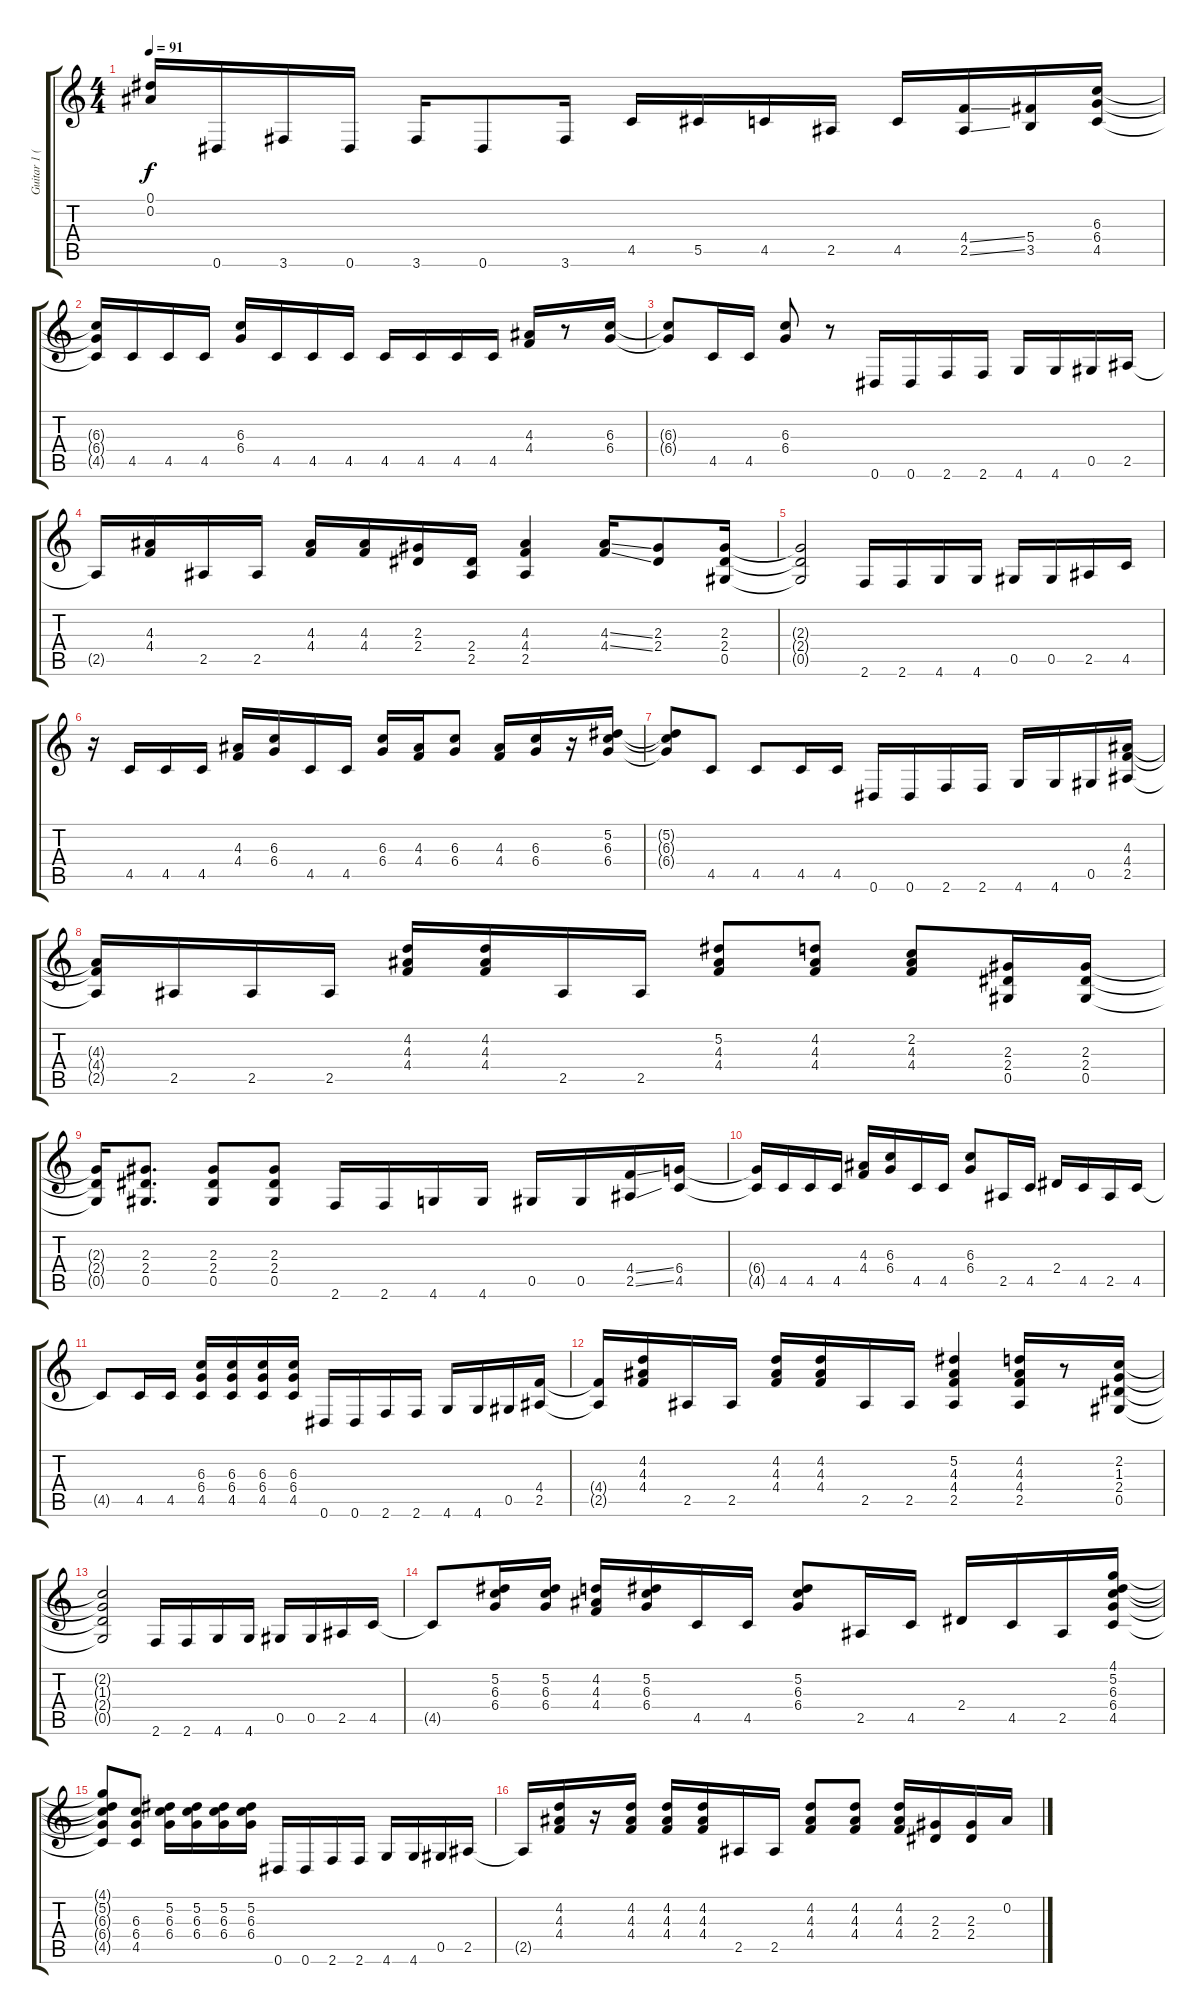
\track ("Guitar 1 (Rhythm)" "Guitar 1 (") {instrument distortionguitar}
\staff {score tabs}
\tuning (Eb4 Bb3 Gb3 Db3 Ab2 Eb2) {hide}
\ts (4 4)
\tempo 91
\clef g2
\ks c
(0.1{t} 0.2{t}).16{dy f} 0.6.16 3.6.16 0.6.16 3.6.16 0.6.8 3.6.16 4.5.16 5.5.16 4.5.16 2.5.16 4.5.16 (4.4{ss} 2.5{ss}).16 (5.4 3.5).16 (6.3 6.4 4.5).16 |
(6.3{t} 6.4{t} 4.5{t}).16 4.5.16 4.5.16 4.5.16 (6.3 6.4).16 4.5.16 4.5.16 4.5.16 4.5.16 4.5.16 4.5.16 4.5.16 (4.3 4.4).16 r.8 (6.3 6.4).16 |
(6.3{t} 6.4{t}).8 4.5.16 4.5.16 (6.3 6.4).8 r.8 0.6.16 0.6.16 2.6.16 2.6.16 4.6.16 4.6.16 0.5.16 2.5.16 |
2.5{t}.16 (4.3 4.4).16 2.5.16 2.5.16 (4.3 4.4).16 (4.3 4.4).16 (2.3 2.4).16 (2.4 2.5).16 (4.3 4.4 2.5).4 (4.3{ss} 4.4{ss}).16 (2.3 2.4).8 (2.3 2.4 0.5).16 |
(2.3{t} 2.4{t} 0.5{t}).2 2.6.16 2.6.16 4.6.16 4.6.16 0.5.16 0.5.16 2.5.16 4.5.16 |
r.16 4.5.16 4.5.16 4.5.16 (4.3 4.4).16 (6.3 6.4).16 4.5.16 4.5.16 (6.3 6.4).16 (4.3 4.4).16 (6.3 6.4).8 (4.3 4.4).16 (6.3 6.4).16 r.16 (5.2 6.3 6.4).16 |
(5.2{t} 6.3{t} 6.4{t}).8 4.5.8 4.5.8 4.5.16 4.5.16 0.6.16 0.6.16 2.6.16 2.6.16 4.6.16 4.6.16 0.5.16 (4.3 4.4 2.5).16 |
(4.3{t} 4.4{t} 2.5{t}).16 2.5.16 2.5.16 2.5.16 (4.2 4.3 4.4).16 (4.2 4.3 4.4).16 2.5.16 2.5.16 (5.2 4.3 4.4).8 (4.2 4.3 4.4).8 (2.2 4.3 4.4).8 (2.3 2.4 0.5).16 (2.3 2.4 0.5).16 |
(2.3{t} 2.4{t} 0.5{t}).16 (2.3 2.4 0.5).8{d} (2.3 2.4 0.5).8 (2.3 2.4 0.5).8 2.6.16 2.6.16 4.6.16 4.6.16 0.5.16 0.5.16 (4.4{ss} 2.5{ss}).16 (6.4 4.5).16 |
(6.4{t} 4.5{t}).16 4.5.16 4.5.16 4.5.16 (4.3 4.4).16 (6.3 6.4).16 4.5.16 4.5.16 (6.3 6.4).8 2.5.16 4.5.16 2.4.16 4.5.16 2.5.16 4.5.16 |
4.5{t}.8 4.5.16 4.5.16 (6.3 6.4 4.5).16 (6.3 6.4 4.5).16 (6.3 6.4 4.5).16 (6.3 6.4 4.5).16 0.6.16 0.6.16 2.6.16 2.6.16 4.6.16 4.6.16 0.5.16 (4.4 2.5).16 |
(4.4{t} 2.5{t}).16 (4.2 4.3 4.4).16 2.5.16 2.5.16 (4.2 4.3 4.4).16 (4.2 4.3 4.4).16 2.5.16 2.5.16 (5.2 4.3 4.4 2.5).4 (4.2 4.3 4.4 2.5).16 r.8 (2.2 1.3 2.4 0.5).16 |
(2.2{t} 1.3{t} 2.4{t} 0.5{t}).2 2.6.16 2.6.16 4.6.16 4.6.16 0.5.16 0.5.16 2.5.16 4.5.16 |
4.5{t}.8 (5.2 6.3 6.4).16 (5.2 6.3 6.4).16 (4.2 4.3 4.4).16 (5.2 6.3 6.4).16 4.5.16 4.5.16 (5.2 6.3 6.4).8 2.5.16 4.5.16 2.4.16 4.5.16 2.5.16 (4.1 5.2 6.3 6.4 4.5).16 |
(4.1{t} 5.2{t} 6.3{t} 6.4{t} 4.5{t}).8 (6.3 6.4 4.5).8 (5.2 6.3 6.4).16 (5.2 6.3 6.4).16 (5.2 6.3 6.4).16 (5.2 6.3 6.4).16 0.6.16 0.6.16 2.6.16 2.6.16 4.6.16 4.6.16 0.5.16 2.5.16 |
2.5{t}.16 (4.2 4.3 4.4).16 r.16 (4.2 4.3 4.4).16 (4.2 4.3 4.4).16 (4.2 4.3 4.4).16 2.5.16 2.5.16 (4.2 4.3 4.4).8 (4.2 4.3 4.4).8 (4.2 4.3 4.4).16 (2.3 2.4).16 (2.3 2.4).16 0.2.16
